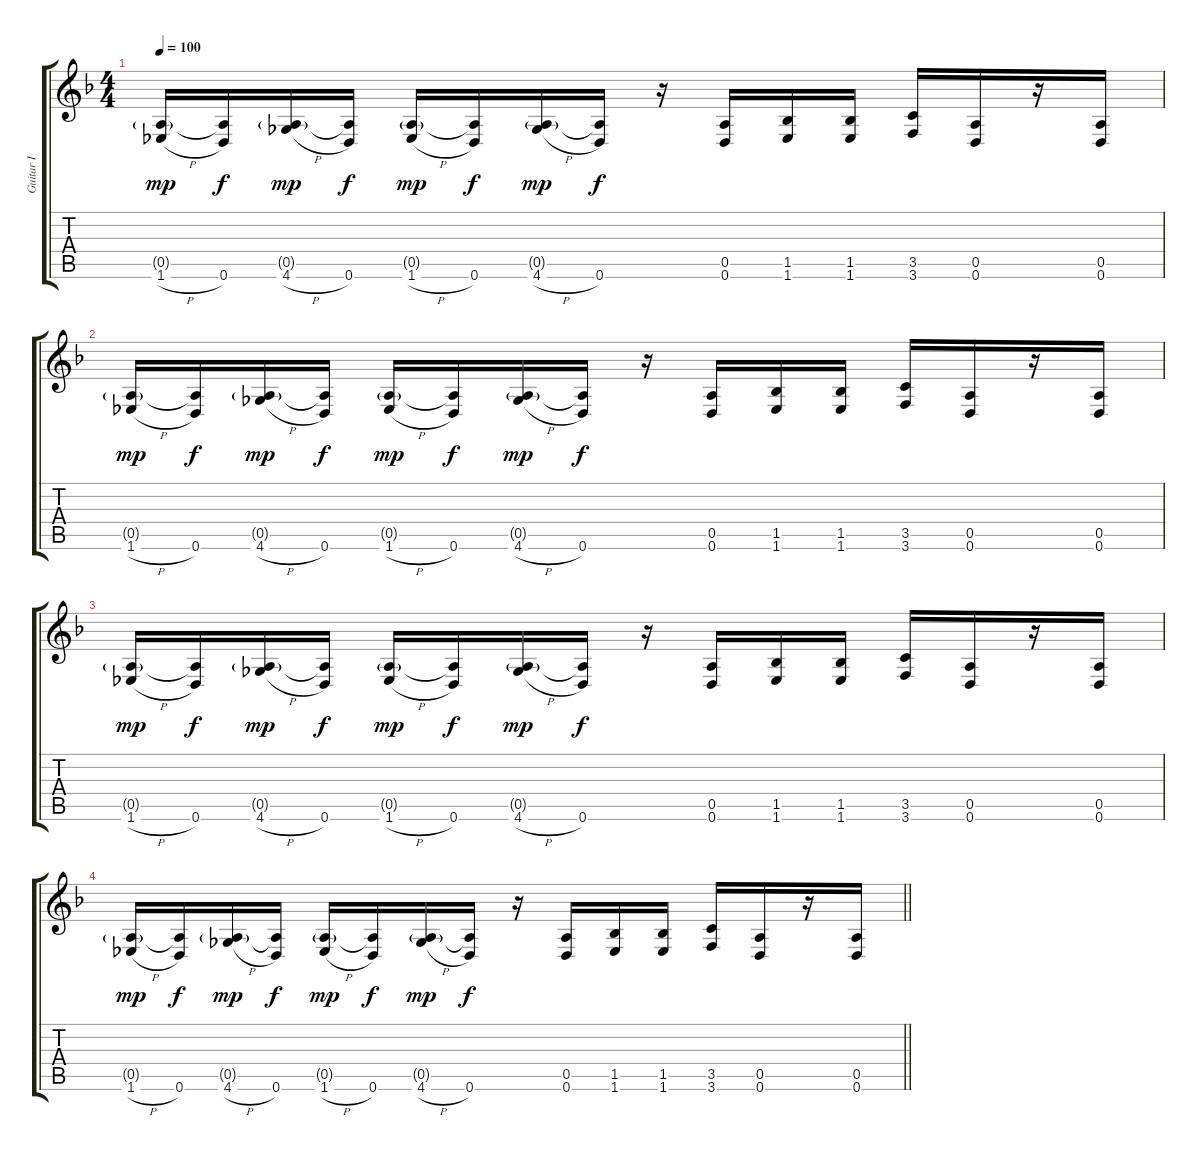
\track ("Guitar I" "Guitar I") {instrument distortionguitar}
\staff {score tabs}
\tuning (E4 B3 G3 D3 A2 D2) {hide}
\ts (4 4)
\tempo 100
\clef g2
\ks dminor
(0.5{g} 1.6{h}).16{dy mp} (0.5{t} 0.6).16{dy f} (0.5{g} 4.6{h}).16{dy mp} (0.5{t} 0.6).16{dy f} (0.5{g} 1.6{h}).16{dy mp} (0.5{t} 0.6).16{dy f} (0.5{g} 4.6{h}).16{dy mp} (0.5{t} 0.6).16{dy f} r.16 (0.5 0.6).16 (1.5 1.6).16 (1.5 1.6).16 (3.5 3.6).16 (0.5 0.6).16 r.16 (0.5 0.6).16 |
(0.5{g} 1.6{h}).16{dy mp} (0.5{t} 0.6).16{dy f} (0.5{g} 4.6{h}).16{dy mp} (0.5{t} 0.6).16{dy f} (0.5{g} 1.6{h}).16{dy mp} (0.5{t} 0.6).16{dy f} (0.5{g} 4.6{h}).16{dy mp} (0.5{t} 0.6).16{dy f} r.16 (0.5 0.6).16 (1.5 1.6).16 (1.5 1.6).16 (3.5 3.6).16 (0.5 0.6).16 r.16 (0.5 0.6).16 |
(0.5{g} 1.6{h}).16{dy mp} (0.5{t} 0.6).16{dy f} (0.5{g} 4.6{h}).16{dy mp} (0.5{t} 0.6).16{dy f} (0.5{g} 1.6{h}).16{dy mp} (0.5{t} 0.6).16{dy f} (0.5{g} 4.6{h}).16{dy mp} (0.5{t} 0.6).16{dy f} r.16 (0.5 0.6).16 (1.5 1.6).16 (1.5 1.6).16 (3.5 3.6).16 (0.5 0.6).16 r.16 (0.5 0.6).16 |
\barLineRight lightlight
(0.5{g} 1.6{h}).16{dy mp} (0.5{t} 0.6).16{dy f} (0.5{g} 4.6{h}).16{dy mp} (0.5{t} 0.6).16{dy f} (0.5{g} 1.6{h}).16{dy mp} (0.5{t} 0.6).16{dy f} (0.5{g} 4.6{h}).16{dy mp} (0.5{t} 0.6).16{dy f} r.16 (0.5 0.6).16 (1.5 1.6).16 (1.5 1.6).16 (3.5 3.6).16 (0.5 0.6).16 r.16 (0.5 0.6).16
